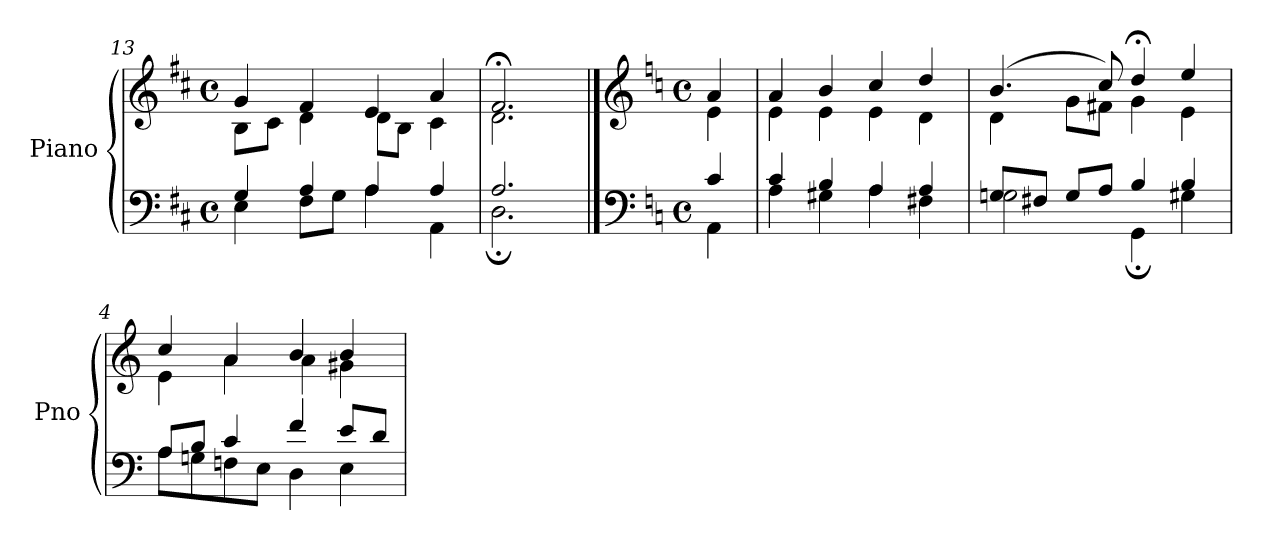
**kern	**kern
*part1	*part1
*staff2	*staff1
*I"Piano	*
*I'Pno	*
*clefF4	*clefG2
*k[f#c#]	*k[f#c#]
*M4/4	*M4/4
*met(c)	*met(c)
=13	=13
*^	*^
4G/	4E\	4g/	8B\L
.	.	.	8c#\J
4A/	8F#\L	4f#/	4d\
.	8G\J	.	.
4A/	4A\	4e/	8d\L
.	.	.	8B\J
4A/	4AA\	4a/	4c#\
=14	=14	=14	=14
2.A/	2.D;\	2.f#;</	2.d\
==1	==1	==1	==1
*clefF4	*	*clefG2	*
*k[]	*	*k[]	*
*M4/4	*	*M4/4	*
*met(c)	*	*met(c)	*
4c/	4AA\	4a/	4e\
=2	=2	=2	=2
4c/	4A\	4a/	4e\
4B/	4G#X\	4b/	4e\
4A/	4A\	4cc/	4e\
4A/	4F#X\	4dd/	4d\
=3	=3	=3	=3
8Gn/L	2G\	(>4.b/	4d\
8F#X/J	.	.	.
8G/L	.	.	8g\L
8A/J	.	8cc/)	8f#X\J
4B/	4GG;\	4dd;</	4g\
4B/	4G#X\	4ee/	4e\
=4	=4	=4	=4
8A/L	8A\L	4cc/	4e\
8B/J	8Gn\	.	.
4c/	8Fn\	4a/	4a\
.	8E\J	.	.
4f/	4D\	4b/	4a\
8e/L	4E\	4b/	4g#X\
8d/J	.	.	.
*v	*v	*	*
*	*v	*v
=	=
*-	*-
